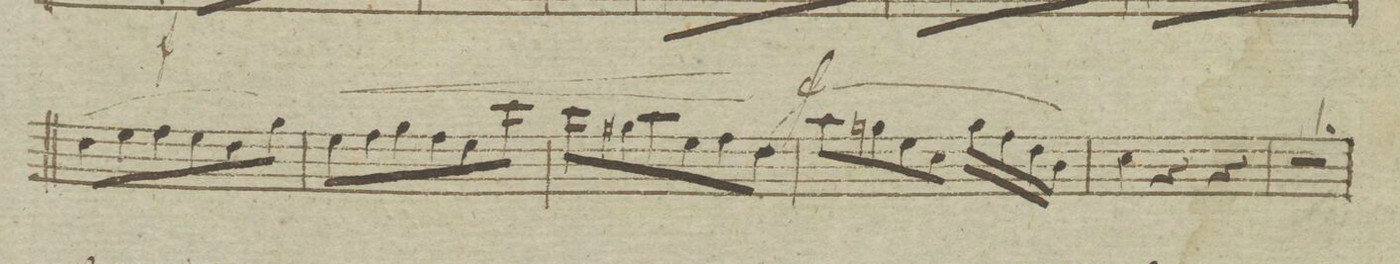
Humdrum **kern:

**kern	**dynam
*I"Violino. 1mo	*
*clefG2	*
*k[]	*
*M3/4	*
(8dd\L	.
8ee\	.
8ff\	.
8ee\	.
8dd\	.
8gg\J)	.
=126	=126
8ee\L	<
8ff\	.
8gg\	.
8ff\	.
8ee\	.
8ccc\J	.
=127	=127
8ccc\L	.
8gg#X\	.
8aa\	.
8ee\	.
8ff\	.
8dd\J	[
=128	=128
(8aa\L	f
8ggn\	.
8ee\	.
8cc\J	.
16gg\LL	.
16ff\	.
16dd\	.
16b\JJ)	.
=129	=129
4cc\	.
4r	.
4r	.
=130	=130
2.r	.
=131	=131
*-	*-
